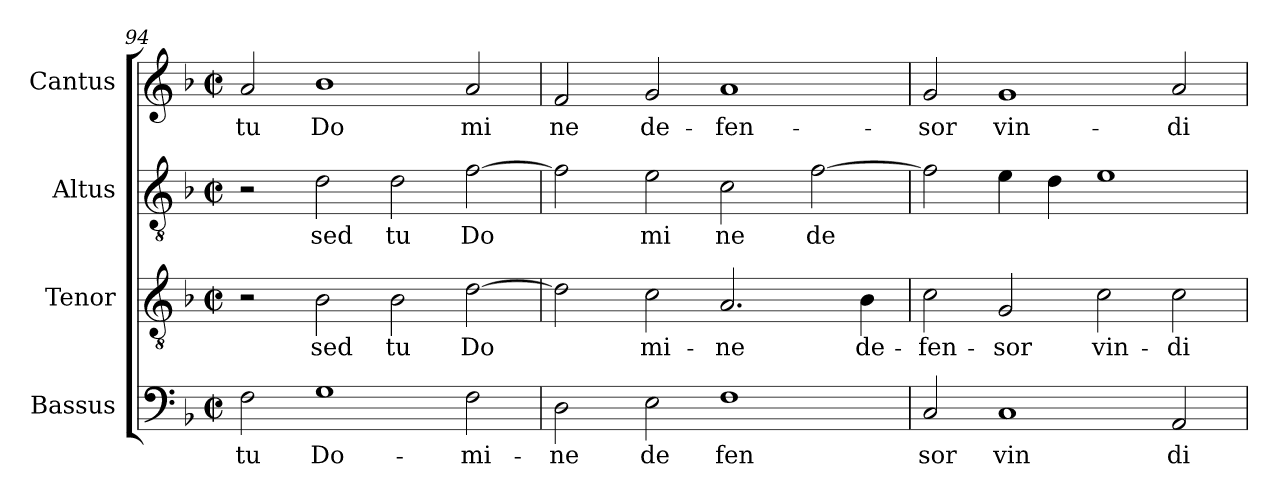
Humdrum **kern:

**kern	**text	**kern	**text	**kern	**text	**kern	**text
*part4	*part4	*part3	*part3	*part2	*part2	*part1	*part1
*staff4	*staff4	*staff3	*staff3	*staff2	*staff2	*staff1	*staff1
*I"Bassus	*	*I"Tenor	*	*I"Altus	*	*I"Cantus	*
*clefF4	*	*clefGv2	*	*clefGv2	*	*clefG2	*
*k[b-]	*	*k[b-]	*	*k[b-]	*	*k[b-]	*
*F:	*	*F:	*	*F:	*	*F:	*
*M2/2	*	*M2/2	*	*M2/2	*	*M2/2	*
*met(c|)	*	*met(c|)	*	*met(c|)	*	*met(c|)	*
=94	=94	=94	=94	=94	=94	=94	=94
!	!LO:LY:b:cj	!	!	!	!	!	!LO:LY:b:cj
2F\	tu	2r	.	2r	.	2a/	tu
!	!LO:LY:b:cj	!	!LO:LY:b:cj	!	!LO:LY:b:cj	!	!LO:LY:b:cj
1G	Do-	2B-\	sed	2d\	sed	1b-	Do
!	!	!	!LO:LY:b:cj	!	!LO:LY:b:cj	!	!
.	.	2B-\	tu	2d\	tu	.	.
!	!LO:LY:b:cj	!	!LO:LY:b	!	!LO:LY:b	!	!LO:LY:b:cj
2F\	-mi-	[>2d\	Do	[>2f\	Do	2a/	mi
!!LO:LB:g=z
=95	=95	=95	=95	=95	=95	=95	=95
!	!LO:LY:b:cj	!	!	!	!	!	!LO:LY:b:cj
*	*	*^	*	*^	*	*	*
2D\	-ne	2d\]	16ryy	.	2f\]	16ryy	.	2f/	ne
.	.	.	1ryy	.	.	1ryy	.	.	.
!	!LO:LY:b:cj	!	!	!LO:LY:b:cj	!	!	!LO:LY:b:cj	!	!LO:LY:b:cj
2E\	de	2c\	.	mi-	2e\	.	mi	2g/	de-
!	!LO:LY:b:cj	!	!	!LO:LY:b:cj	!	!	!LO:LY:b:cj	!	!LO:LY:b:cj
1F	fen	2.A/	.	-ne	2c\	.	ne	1a	-fen-
.	.	.	2...ryy	.	.	2...ryy	.	.	.
!	!	!	!	!	!	!	!LO:LY:b:cj	!	!
.	.	.	.	.	[>2f\	.	de	.	.
!	!	!	!	!LO:LY:b:cj	!	!	!	!	!
.	.	4B-\	.	de-	.	.	.	.	.
=96	=96	=96	=96	=96	=96	=96	=96	=96	=96
!	!LO:LY:b:cj	!	!	!LO:LY:b:cj	!	!	!	!	!LO:LY:b:cj
*	*	*v	*v	*	*	*	*	*	*
*	*	*	*	*v	*v	*	*	*
2C/	sor	2c\	-fen-	2f\]	.	2g/	-sor
!	!LO:LY:b:cj	!	!LO:LY:b:cj	!	!	!	!LO:LY:b:cj
1C	vin	2G/	-sor	4e\	.	1g	vin-
.	.	.	.	4d\	.	.	.
!	!	!	!LO:LY:b:cj	!	!	!	!
.	.	2c\	vin-	1e	.	.	.
!	!LO:LY:b:cj	!	!LO:LY:b:cj	!	!	!	!LO:LY:b:cj
2AA/	di	2c\	-di-	.	.	2a/	-di-
=	=	=	=	=	=	=	=
*-	*-	*-	*-	*-	*-	*-	*-
